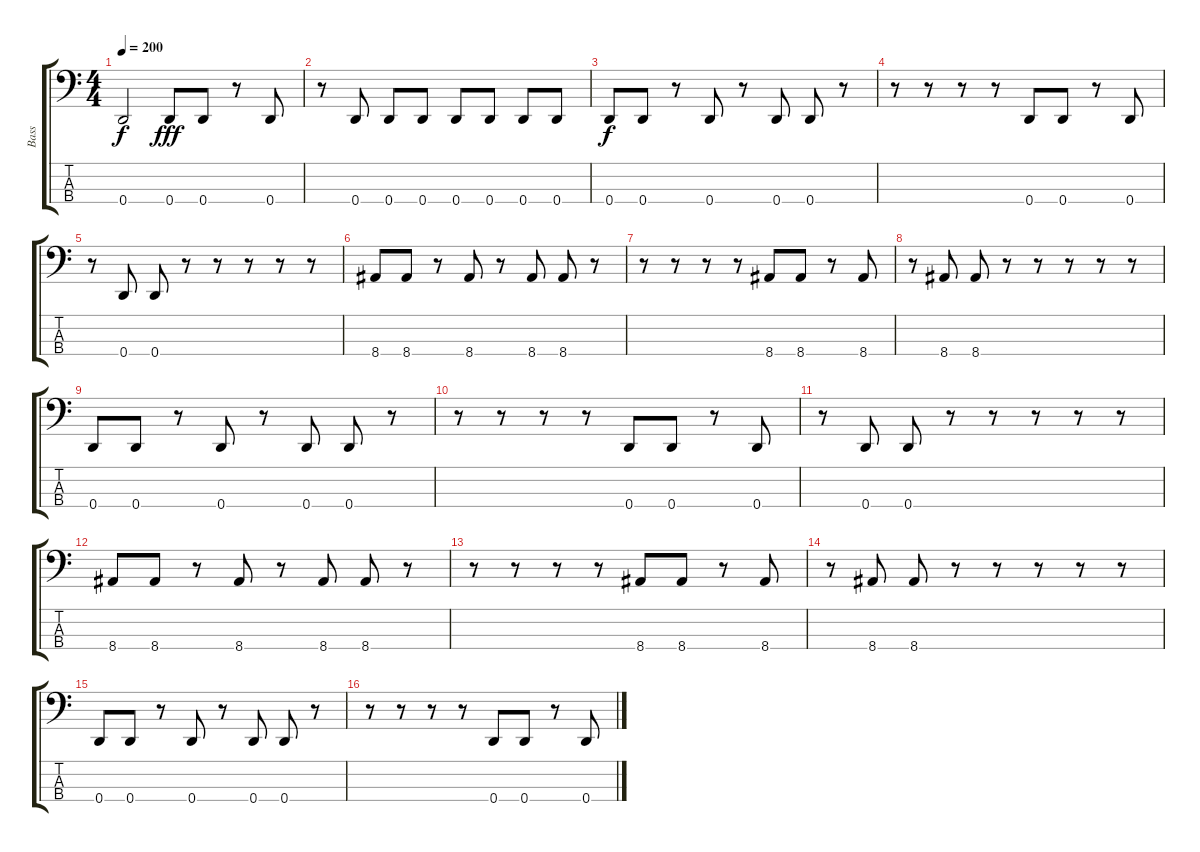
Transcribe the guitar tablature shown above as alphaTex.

\track ("Bass" "Bass") {instrument electricbasspick}
\staff {score tabs}
\tuning (G2 D2 A1 D1) {hide}
\ts (4 4)
\tempo 200
\clef f4
\ks c
0.4{t}.2{dy f} 0.4.8{dy fff} 0.4.8 r.8 0.4.8 |
r.8 0.4.8 0.4.8 0.4.8 0.4.8 0.4.8 0.4.8 0.4.8 |
0.4.8{dy f} 0.4.8 r.8 0.4.8 r.8 0.4.8 0.4.8 r.8 |
r.8 r.8 r.8 r.8 0.4.8 0.4.8 r.8 0.4.8 |
r.8 0.4.8 0.4.8 r.8 r.8 r.8 r.8 r.8 |
8.4.8 8.4.8 r.8 8.4.8 r.8 8.4.8 8.4.8 r.8 |
r.8 r.8 r.8 r.8 8.4.8 8.4.8 r.8 8.4.8 |
r.8 8.4.8 8.4.8 r.8 r.8 r.8 r.8 r.8 |
0.4.8 0.4.8 r.8 0.4.8 r.8 0.4.8 0.4.8 r.8 |
r.8 r.8 r.8 r.8 0.4.8 0.4.8 r.8 0.4.8 |
r.8 0.4.8 0.4.8 r.8 r.8 r.8 r.8 r.8 |
8.4.8 8.4.8 r.8 8.4.8 r.8 8.4.8 8.4.8 r.8 |
r.8 r.8 r.8 r.8 8.4.8 8.4.8 r.8 8.4.8 |
r.8 8.4.8 8.4.8 r.8 r.8 r.8 r.8 r.8 |
0.4.8 0.4.8 r.8 0.4.8 r.8 0.4.8 0.4.8 r.8 |
r.8 r.8 r.8 r.8 0.4.8 0.4.8 r.8 0.4.8
